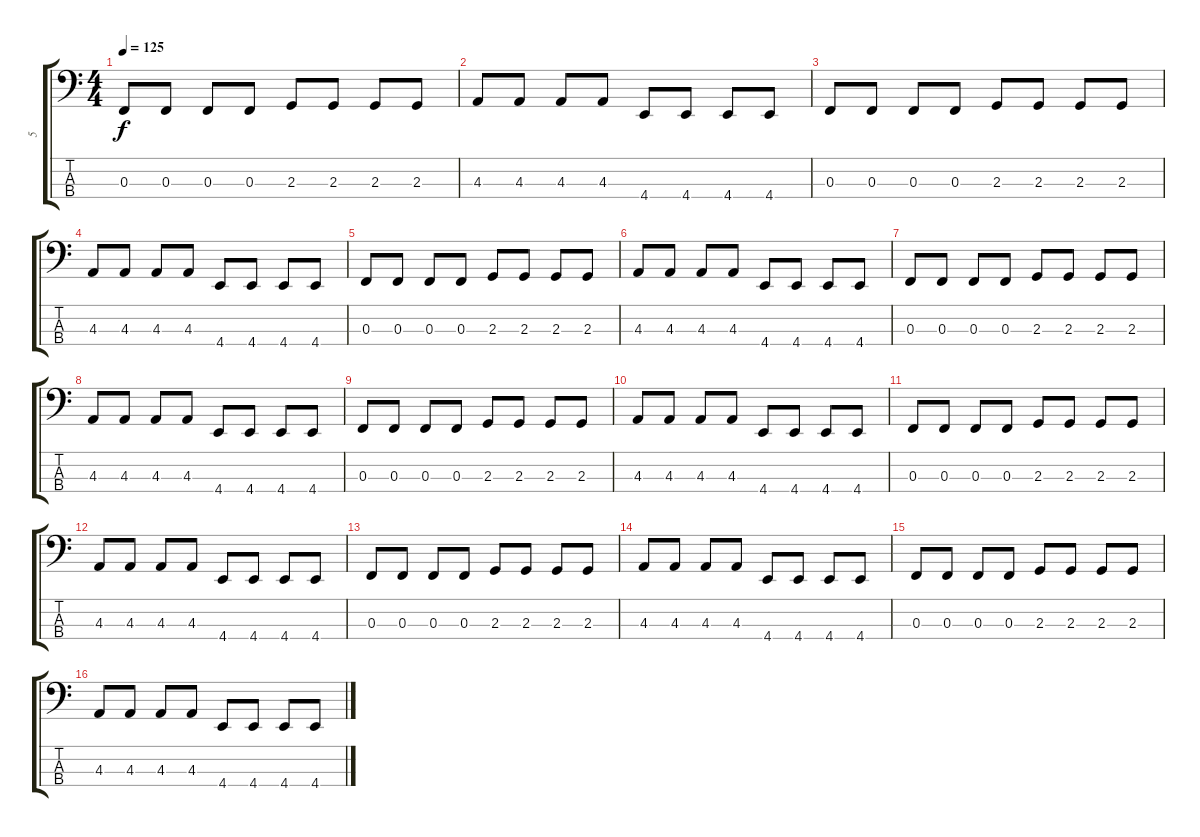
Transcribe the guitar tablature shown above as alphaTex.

\track ("5" "5") {instrument slapbass2}
\staff {score tabs}
\tuning (Eb2 Bb1 F1 C1) {hide}
\ts (4 4)
\tempo 125
\clef f4
\ks c
0.3.8{dy f} 0.3.8 0.3.8 0.3.8 2.3.8 2.3.8 2.3.8 2.3.8 |
4.3.8 4.3.8 4.3.8 4.3.8 4.4.8 4.4.8 4.4.8 4.4.8 |
0.3.8 0.3.8 0.3.8 0.3.8 2.3.8 2.3.8 2.3.8 2.3.8 |
4.3.8 4.3.8 4.3.8 4.3.8 4.4.8 4.4.8 4.4.8 4.4.8 |
0.3.8 0.3.8 0.3.8 0.3.8 2.3.8 2.3.8 2.3.8 2.3.8 |
4.3.8 4.3.8 4.3.8 4.3.8 4.4.8 4.4.8 4.4.8 4.4.8 |
0.3.8 0.3.8 0.3.8 0.3.8 2.3.8 2.3.8 2.3.8 2.3.8 |
4.3.8 4.3.8 4.3.8 4.3.8 4.4.8 4.4.8 4.4.8 4.4.8 |
0.3.8 0.3.8 0.3.8 0.3.8 2.3.8 2.3.8 2.3.8 2.3.8 |
4.3.8 4.3.8 4.3.8 4.3.8 4.4.8 4.4.8 4.4.8 4.4.8 |
0.3.8 0.3.8 0.3.8 0.3.8 2.3.8 2.3.8 2.3.8 2.3.8 |
4.3.8 4.3.8 4.3.8 4.3.8 4.4.8 4.4.8 4.4.8 4.4.8 |
0.3.8 0.3.8 0.3.8 0.3.8 2.3.8 2.3.8 2.3.8 2.3.8 |
4.3.8 4.3.8 4.3.8 4.3.8 4.4.8 4.4.8 4.4.8 4.4.8 |
0.3.8 0.3.8 0.3.8 0.3.8 2.3.8 2.3.8 2.3.8 2.3.8 |
4.3.8 4.3.8 4.3.8 4.3.8 4.4.8 4.4.8 4.4.8 4.4.8
